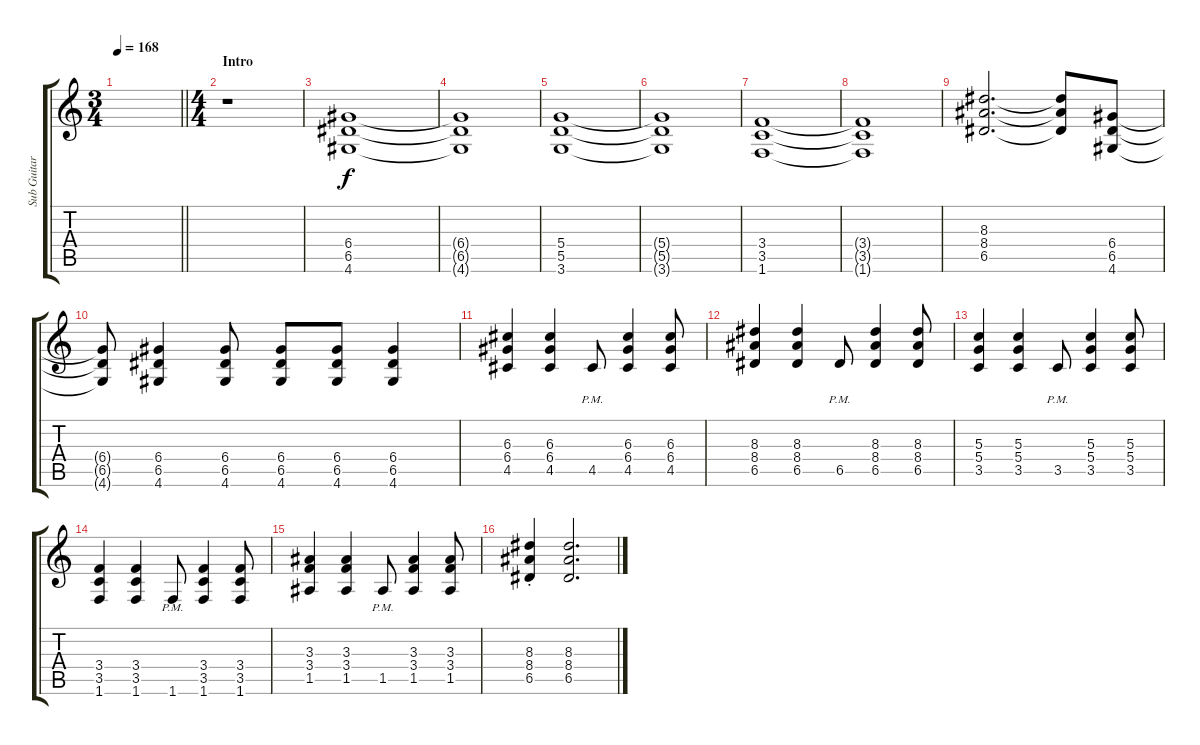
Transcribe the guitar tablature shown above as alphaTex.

\track ("Sub Guitar" "Sub Guitar") {instrument distortionguitar}
\staff {score tabs}
\tuning (E4 B3 G3 D3 A2 E2) {hide}
\ts (3 4)
\tempo 168
\clef g2
\barLineRight lightlight
\ks c
|
\ts (4 4)
\section ("" "Intro")
r.1 |
(6.4 6.5 4.6).1 |
(6.4{t} 6.5{t} 4.6{t}).1 |
(5.4 5.5 3.6).1 |
(5.4{t} 5.5{t} 3.6{t}).1 |
(3.4 3.5 1.6).1 |
(3.4{t} 3.5{t} 1.6{t}).1 |
(8.3 8.4 6.5).2{d} (8.3{t} 8.4{t} 6.5{t}).8 (6.4 6.5 4.6).8 |
(6.4{t} 6.5{t} 4.6{t}).8 (6.4 6.5 4.6).4 (6.4 6.5 4.6).8 (6.4 6.5 4.6).8 (6.4 6.5 4.6).8 (6.4 6.5 4.6).4 |
(6.3 6.4 4.5).4 (6.3 6.4 4.5).4 4.5{pm}.8 (6.3 6.4 4.5).4 (6.3 6.4 4.5).8 |
(8.3 8.4 6.5).4 (8.3 8.4 6.5).4 6.5{pm}.8 (8.3 8.4 6.5).4 (8.3 8.4 6.5).8 |
(5.3 5.4 3.5).4 (5.3 5.4 3.5).4 3.5{pm}.8 (5.3 5.4 3.5).4 (5.3 5.4 3.5).8 |
(3.4 3.5 1.6).4 (3.4 3.5 1.6).4 1.6{pm}.8 (3.4 3.5 1.6).4 (3.4 3.5 1.6).8 |
(3.3 3.4 1.5).4 (3.3 3.4 1.5).4 1.5{pm}.8 (3.3 3.4 1.5).4 (3.3 3.4 1.5).8 |
(8.3{st} 8.4{st} 6.5{st}).4 (8.3 8.4 6.5).2{d}
